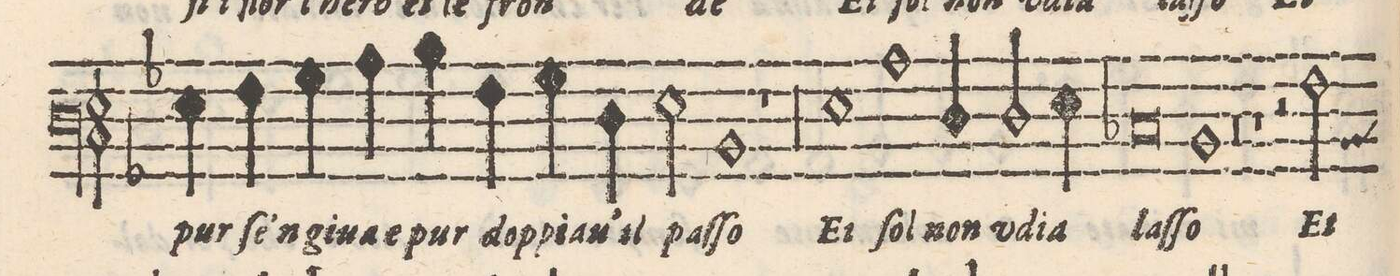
**kern	**text
*I"BASSO	*
*clefF3	*
*k[b-]	*
*met(C)	*
*M2/1	*
4G\	pur
4A\	ſe'n
=29-	=29-
4B-\	gi-
4c\	-ua e
4d\	pur
4A\	dop-
4B-\	-pia-
4F\	-u'il
2G\	paſ-
=30-	=30-
1D	-ſo
1r	.
=31-	=31-
00r	.
=32-	=32-
=33-	=33-
1G	Et
1c	ſol
=34-	=34-
4F/	non
2F/	u-
4G\	-dia
0E-X	laſ-
=35-	=35-
1D	-ſo
=36-	=36-
0r	.
=37-	=37-
1r	.
2r	.
2A\	Et
*custos:D	*
=38-	=38-
*-	*-
